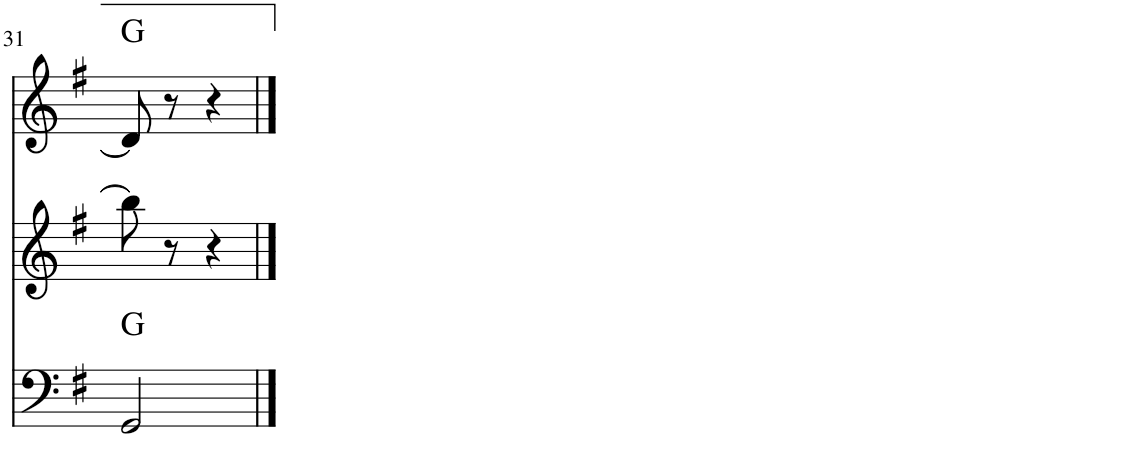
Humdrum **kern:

**kern	**harte	**kern	**kern	**kern	**kern	**kern
*part6	*part6	*part5	*part4	*part3	*part2	*part1
*staff6	*	*staff5	*staff4	*staff3	*staff2	*staff1
*I"Piano	*	*I"Piano	*I"Accordion	*I"Accordion	*I"Stem	*I"Stem
*I'Pno	*	*I'Pno	*I'Acc	*I'Acc	*	*
!!LO:PB:g=z
*clefF4	*	*clefG2	*clefG2	*clefG2	*clefG2	*clefG2
*k[f#]	*	*k[f#]	*k[f#]	*k[f#]	*k[f#]	*k[f#]
*M2/4	*	*M2/4	*M2/4	*M2/4	*M2/4	*M2/4
=31	=31	=31	=31	=31	=31	=31
2GG/	G:maj	2B 2d 2g	8dd]	8bb\]	8d/]	8G]
.	.	.	8r	8r	8r	8r
.	.	.	4r	4r	4r	4r
==	==	==	==	==	==	==
*-	*-	*-	*-	*-	*-	*-
